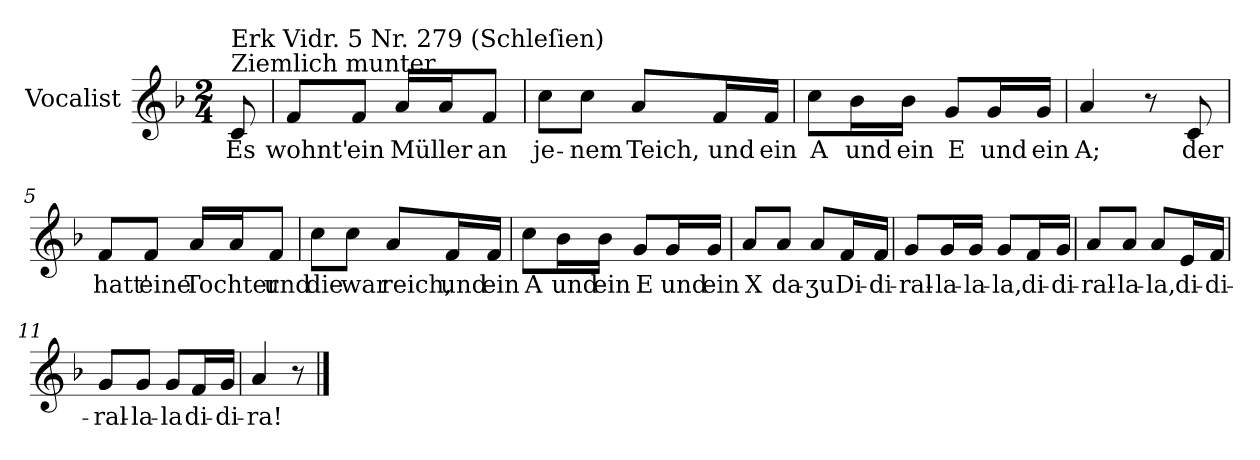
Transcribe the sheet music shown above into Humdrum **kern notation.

**kern	**text
*part1	*part1
*staff1	*staff1
*I"Vocalist	*
*k[b-]	*
*F:	*
*M2/4	*
=	=
!LO:TX:a:t=Ziemlich munter	!
!LO:TX:a:t=Erk Vidr. 5 Nr. 279 (Schleſien)	!
8c	Es
=1	=1
8fL	wohnt'
8fJ	ein
16aLL	Müller
16aJ	.
8fJ	an
=2	=2
8ccL	je-
8ccJ	-nem
8aL	Teich,
16fL	und
16fJJ	ein
=3	=3
8ccL	A
16b-L	und
16b-JJ	ein
8gL	E
16gL	und
16gJJ	ein
=4	=4
4a	A;
8r	.
8c	der
=5	=5
8fL	hatt'
8fJ	eine
16aLL	Tochter
16aJ	.
8fJ	und
=6	=6
8ccL	die
8ccJ	war
8aL	reich,
16fL	und
16fJJ	ein
=7	=7
8ccL	A
16b-L	und
16b-JJ	ein
8gL	E
16gL	und
16gJJ	ein
=8	=8
8aL	X
8aJ	da-
8aL	-ʒu
16fL	Di-
16fJJ	-di-
=9	=9
8gL	-ral-
16gL	-la-
16gJJ	-la-
8gL	-la,
16fL	di-
16gJJ	-di-
=10	=10
8aL	-ral-
8aJ	-la-
8aL	-la,
16eL	di-
16fJJ	-di-
=11	=11
8gL	-ral-
8gJ	-la-
8gL	-la
16fL	di-
16gJJ	-di-
=12	=12
4a	-ra!
8r	.
==	==
*-	*-
